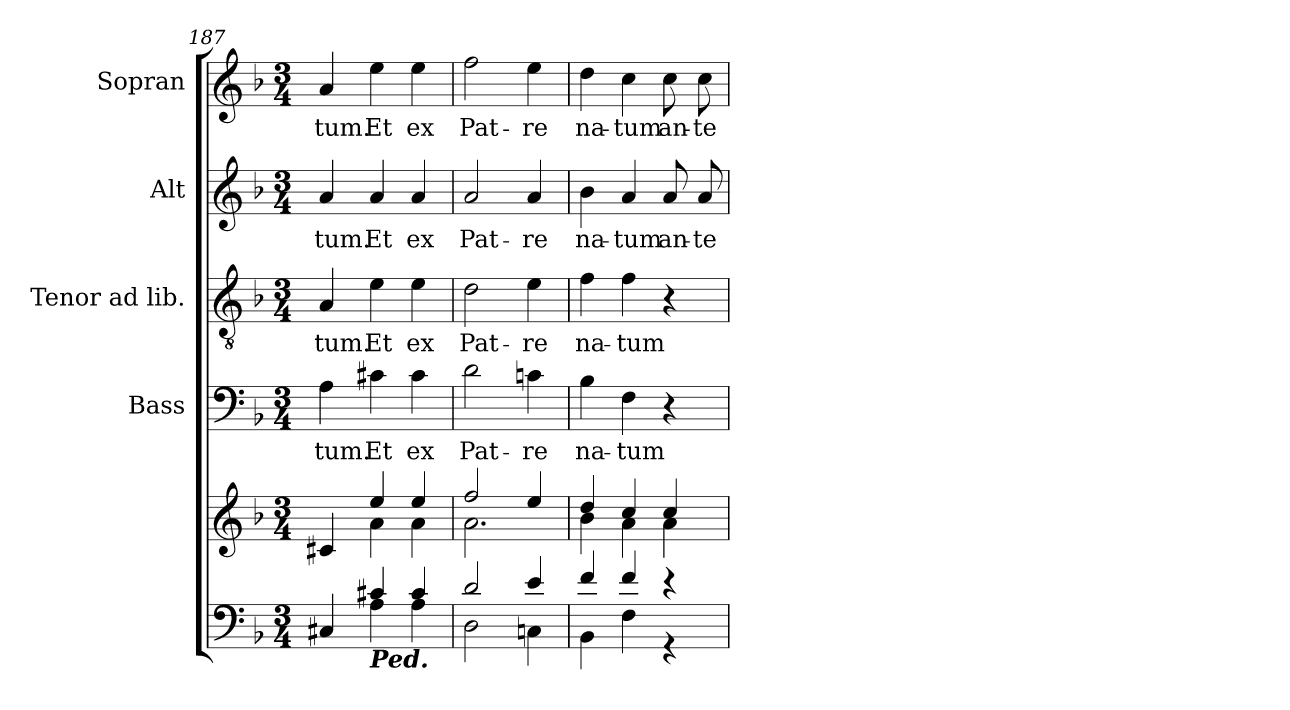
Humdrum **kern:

**kern	**kern	**kern	**text	**kern	**text	**kern	**text	**kern	**text
*part5	*part5	*part4	*part4	*part3	*part3	*part2	*part2	*part1	*part1
*staff6	*staff5	*staff4	*staff4	*staff3	*staff3	*staff2	*staff2	*staff1	*staff1
*	*	*I"Bass	*	*I"Tenor ad lib.	*	*I"Alt	*	*I"Sopran	*
*	*	*I'B.	*	*I'T.	*	*I'A.	*	*I'S.	*
*clefF4	*clefG2	*clefF4	*	*clefGv2	*	*clefG2	*	*clefG2	*
*k[b-]	*k[b-]	*k[b-]	*	*k[b-]	*	*k[b-]	*	*k[b-]	*
*F:	*F:	*F:	*	*F:	*	*F:	*	*F:	*
*M3/4	*M3/4	*M3/4	*	*M3/4	*	*M3/4	*	*M3/4	*
=187	=187	=187	=187	=187	=187	=187	=187	=187	=187
*^	*^	*	*	*	*	*	*	*	*
!	!	!	!	!	!LO:LY:b	!	!LO:LY:b	!	!LO:LY:b	!	!LO:LY:b
4C#X/	4ryy	4c#X/	4ryy	4A\	-tum.	4A/	-tum.	4a/	-tum.	4a/	-tum.
!LO:TX:b:Bi:t=Ped.	!	!	!	!	!	!	!	!	!	!	!
!	!	!	!	!	!LO:LY:b	!	!LO:LY:b	!	!LO:LY:b	!	!LO:LY:b
4c#X/	4A\	4ee/	4a\	4c#X\	Et	4e\	Et	4a/	Et	4ee\	Et
!	!	!	!	!	!LO:LY:b	!	!LO:LY:b	!	!LO:LY:b	!	!LO:LY:b
4c#/	4A\	4ee/	4a\	4c#\	ex	4e\	ex	4a/	ex	4ee\	ex
=188	=188	=188	=188	=188	=188	=188	=188	=188	=188	=188	=188
!	!	!	!	!	!LO:LY:b	!	!LO:LY:b	!	!LO:LY:b	!	!LO:LY:b
2d/	2D\	2ff/	2.a\	2d\	Pat-	2d\	Pat-	2a/	Pat-	2ff\	Pat-
!	!	!	!	!	!LO:LY:b	!	!LO:LY:b	!	!LO:LY:b	!	!LO:LY:b
4e/	4Cn\	4ee/	.	4cn\	-re	4e\	-re	4a/	-re	4ee\	-re
=189	=189	=189	=189	=189	=189	=189	=189	=189	=189	=189	=189
!	!	!	!	!	!LO:LY:b	!	!LO:LY:b	!	!LO:LY:b	!	!LO:LY:b
4f/	4BB-\	4dd/	4b-\	4B-\	na-	4f\	na-	4b-\	na-	4dd\	na-
!	!	!	!	!	!LO:LY:b	!	!LO:LY:b	!	!LO:LY:b	!	!LO:LY:b
4f/	4F\	4cc/	4a\	4F\	-tum	4f\	-tum	4a/	-tum	4cc\	-tum
!	!	!	!	!	!	!	!	!	!LO:LY:b	!	!LO:LY:b
4r	4r	4cc/	4a\	4r	.	4r	.	8a/	an-	8cc\	an-
!	!	!	!	!	!	!	!	!	!LO:LY:b	!	!LO:LY:b
.	.	.	.	.	.	.	.	8a/	-te	8cc\	-te
*v	*v	*	*	*	*	*	*	*	*	*	*
*	*v	*v	*	*	*	*	*	*	*	*
=	=	=	=	=	=	=	=	=	=
*-	*-	*-	*-	*-	*-	*-	*-	*-	*-
